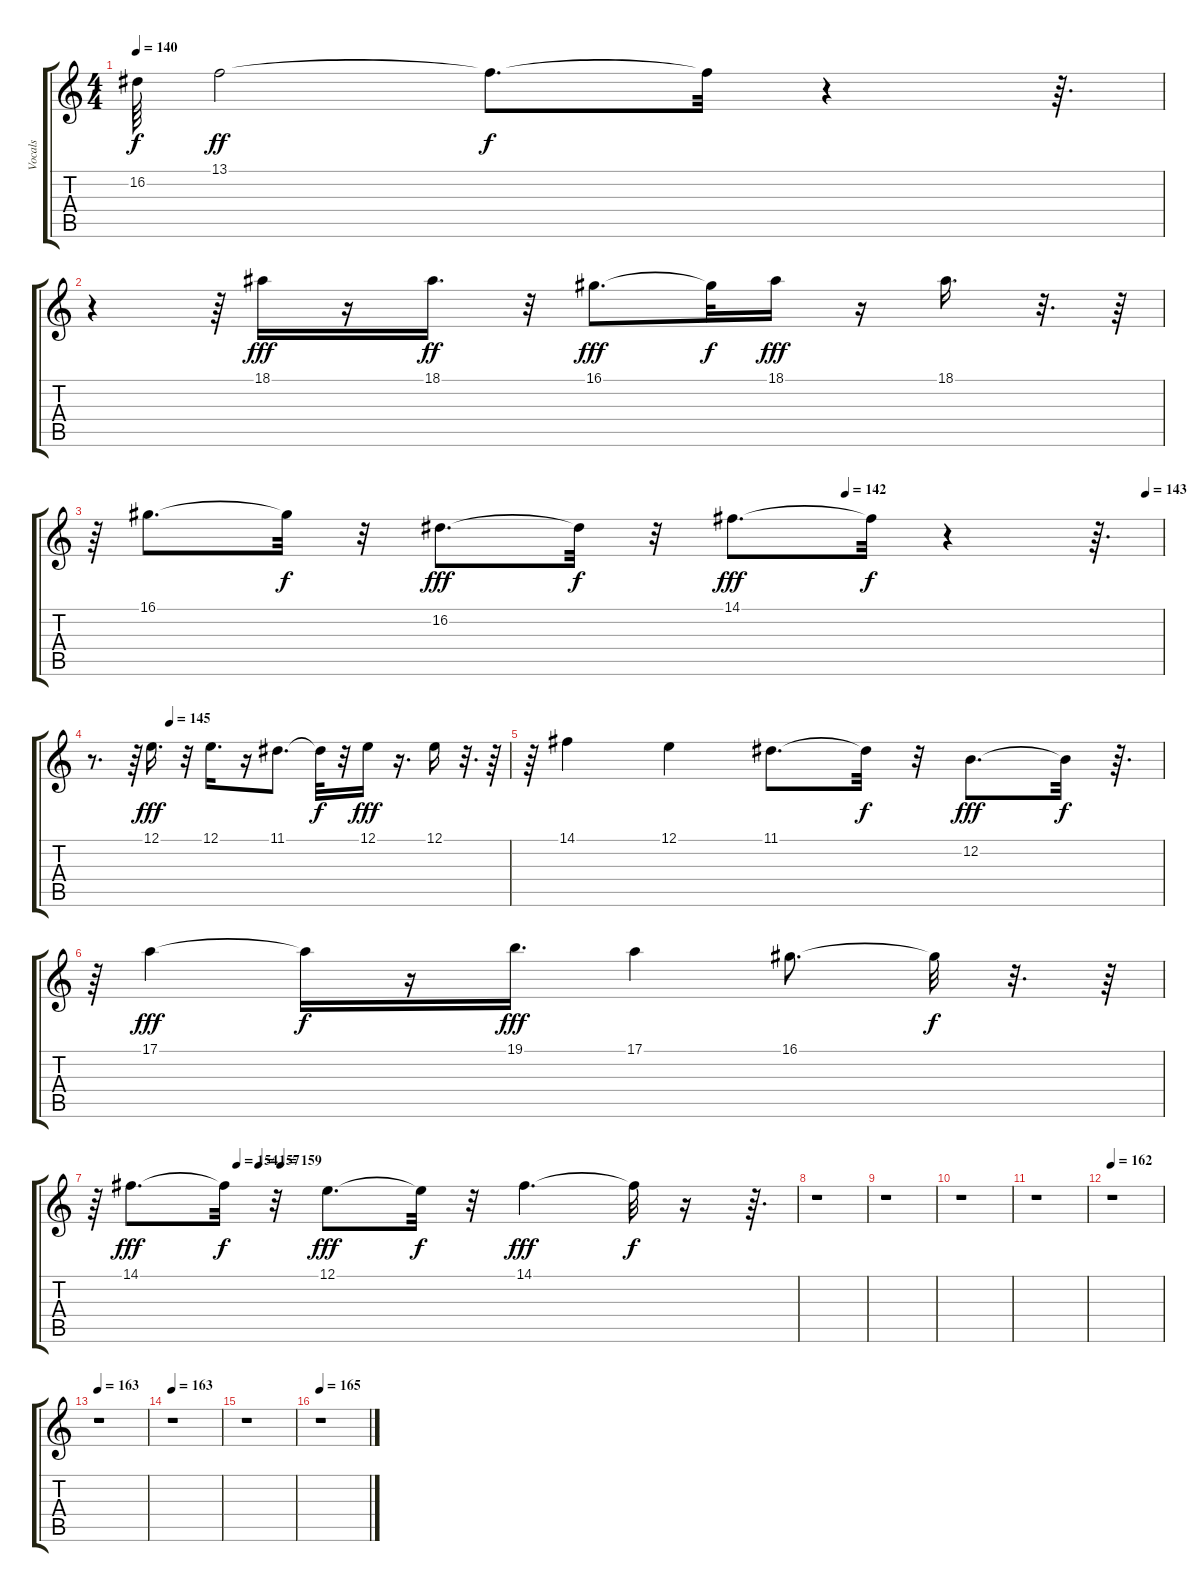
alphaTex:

\track ("Vocals" "Vocals") {instrument synthvoice}
\staff {score tabs}
\tuning (E4 B3 G3 D3 A2 E2) {hide}
\ts (4 4)
\tempo 140
\clef g2
\ks c
16.2{t}.64{dy f} 13.1.2{dy ff} 13.1{t}.8{d dy f} 13.1{t}.32 r.4 r.64{d} |
r.4 r.64 18.1.16{dy fff} r.16 18.1.16{d dy ff} r.32 16.1.8{d dy fff} 16.1{t}.32{dy f} 18.1.16{dy fff} r.16 18.1.16{d} r.32{d} r.64 |
\tempo (142 0.703125)
\tempo (143 0.984375)
r.64 16.1.8{d} 16.1{t}.32{dy f} r.32 16.2.8{d dy fff} 16.2{t}.32{dy f} r.32 14.1.8{d dy fff} 14.1{t}.32{dy f} r.4 r.64{d} |
\tempo (145 0.1875)
r.8{d} r.64 12.1.16{d dy fff} r.32 12.1.16{d} r.16 11.1.8{d} 11.1{t}.32{dy f} r.32 12.1.16{dy fff} r.16{d} 12.1.16 r.32{d} r.64 |
r.64 14.1.4 12.1.4 11.1.8{d} 11.1{t}.32{dy f} r.32 12.2.8{d dy fff} 12.2{t}.32{dy f} r.64{d} |
r.64 17.1.4{dy fff} 17.1{t}.16{dy f} r.16 19.1.16{d dy fff} 17.1.4 16.1.8{d} 16.1{t}.32{dy f} r.32{d} r.64 |
\tempo (154 0.203125)
\tempo (157 0.234375)
\tempo (159 0.265625)
r.64 14.1.8{d dy fff} 14.1{t}.32{dy f} r.32 12.1.8{d dy fff} 12.1{t}.32{dy f} r.32 14.1.4{d dy fff} 14.1{t}.32{dy f} r.16 r.64{d} |
r.1 |
r.1 |
r.1 |
r.1 |
\tempo 162
r.1 |
\tempo 163
r.1 |
\tempo 163
r.1 |
r.1 |
\tempo 165
r.1
